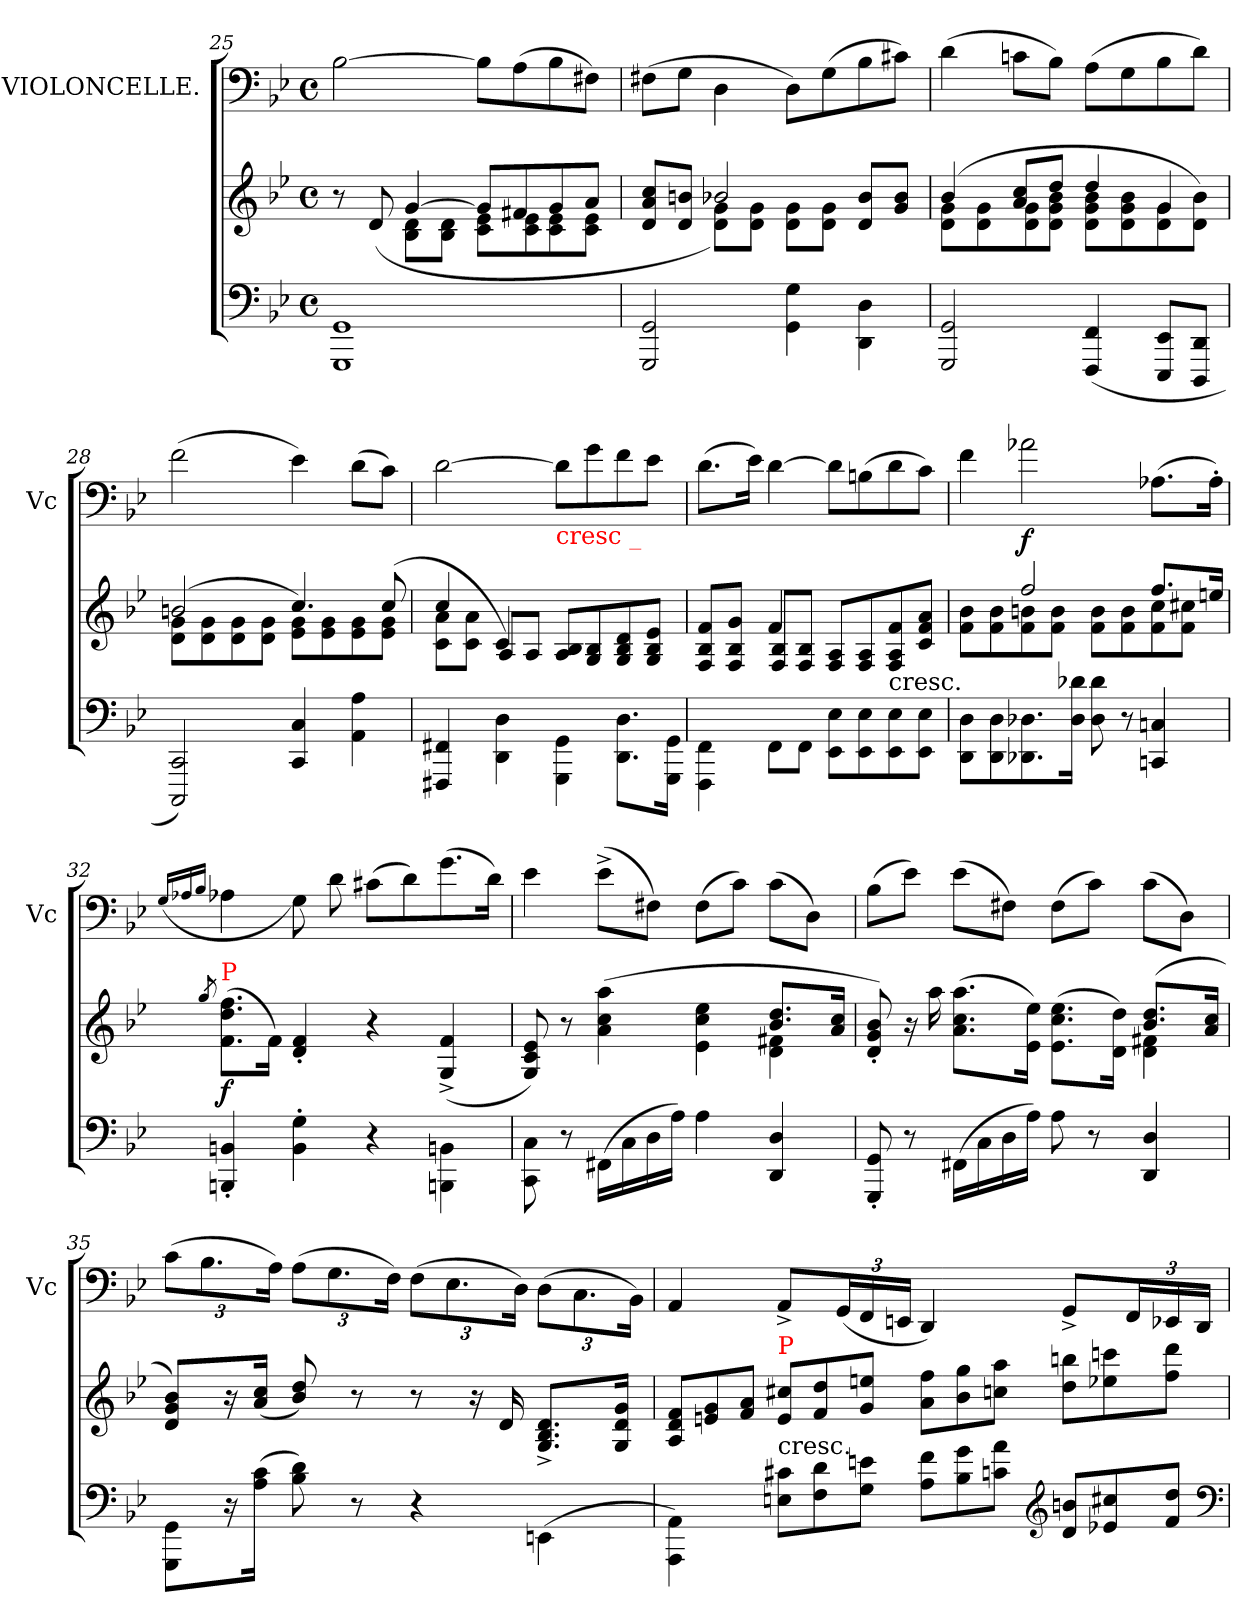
**kern	**kern	**dynam	**kern	**dynam
*part2	*part2	*part2	*part1	*part1
*staff3	*staff2	*staff2/3	*staff1	*staff1
*	*	*	*I"VIOLONCELLE.	*
*	*	*	*I'Vc	*
*clefF4	*clefG2	*	*clefF4	*
*k[b-e-]	*k[b-e-]	*	*k[b-e-]	*
*M4/4	*M4/4	*	*M4/4	*
*met(c)	*met(c)	*	*met(c)	*
=25	=25	=25	=25	=25
*	*^	*	*	*
1GG 1GGG	8r	4ryy	.	[2B-!	.
.	(>8d	.	.	.	.
.	[4g	8d 8B-L	.	.	.
.	.	8d 8B-J	.	.	.
.	8gL]	8e- 8cL	.	8B-!L]	.
.	8f#X	8e- 8c	.	(>8A!\	.
.	8g	8e- 8c	.	8B-!	.
.	8aJ	8e- 8cJ	.	8F#X!J)	.
=26	=26	=26	=26	=26	=26
2GG 2GGG	8cc 8a 8dL	4ryy	.	(>8F#X!\L	.
.	8bn 8dJ	.	.	8G!J	.
.	2b-X	8g 8dL)	.	4D!	.
.	.	8g 8dJ	.	.	.
4G\ 4GG\	.	8g 8dL	.	8D!\L)	.
.	.	8g 8dJ	.	(>8G!	.
4D\ 4DD\	8b- 8dL	4ryy	.	8B-!	.
.	8b- 8gJ	.	.	8c#X!J)	.
=27	=27	=27	=27	=27	=27
2GG 2GGG	(>4b-	8g 8dL	.	(>4d!	.
.	.	8g 8d	.	.	.
.	8a 8ccL	8g 8d	.	8cn!\L	.
.	8ddJ	8b- 8g 8dJ	.	8B-!J)	.
(<4FF 4FFF	4dd	8b- 8g 8dL	.	(>8A!L	.
.	.	8b- 8g 8d	.	8G!\	.
8EE- 8EEE-L	4g	8d 8g	.	8B-!	.
8DD 8DDDJ	.	8b- 8dJ)	.	8d!J)	.
=28	=28	=28	=28	=28	=28
2CC 2CCC)	(>2bn	8g 8dL	.	(>2f!	.
.	.	8g 8d	.	.	.
.	.	8g 8d	.	.	.
.	.	8g 8dJ	.	.	.
4C 4CC	4.cc	8g 8e-L)	.	4e-!)	.
.	.	8g 8e-	.	.	.
4A 4AA	.	8g 8e-	.	(>8d!\L	.
.	(>8cc	8g 8e-J	.	8c!J)	.
=29	=29	=29	=29	=29	=29
4FF#X 4FFF#X	4cc	8a 8cL	.	[2d!	.
.	.	8a 8cJ	.	.	.
4D\ 4DD\	4c	8A/L)	.	.	.
.	.	8A/J	.	.	.
!	!	!	!	!LO:TX:b:color=red:t=cresc _	!
4GG\ 4GGG\	8B-/ 8A/L	2ryy	.	8d!L]	.
.	8B-/ 8G/	.	.	8g!\	.
8.D\ 8.DD\L	8d/ 8B-/ 8G/	.	.	8f!	.
.	8e-/ 8B-/ 8G/J	.	.	8e-!J	.
16GG\ 16GGG\Jk	.	.	.	.	.
=30	=30	=30	=30	=30	=30
4FF\ 4FFF\	8f/ 8B-/ 8F/L	4ryy	.	(>8.d!\L	.
.	8g/ 8B-/ 8F/J	.	.	.	.
.	.	.	.	16e-!Jk)	.
8FFL	4f	8B-/ 8F/L	.	[4d!	.
8FF\J	.	8B-/ 8F/J	.	.	.
8E-\ 8EE-\L	8A/ 8F/L	2ryy	.	8d!L]	.
8E- 8EE-	8A/ 8F/	.	.	(>8Bn!\	.
!	!LO:TX:c:t=cresc.	!	!	!	!
8E-\ 8EE-\	8f/ 8A/ 8F/	.	.	8d!	.
8E- 8EE-J	8a 8f 8cJ	.	.	8c!J)	.
=31	=31	=31	=31	=31	=31
8D\ 8DD\L	4ryy	8b- 8fL	.	4f!	.
8D 8DD	.	8b- 8f	.	.	.
8.D-X 8.DD-X	2ff	8bn 8f	.	2a-X!	f
.	.	8b 8fJ	.	.	.
16d-X 16D-Jk	.	.	.	.	.
8d- 8D-	.	8b 8fL	.	.	.
8r	.	8b 8f	.	.	.
4Cn 4CCn	8.ffL	8cc 8f	.	(>8.A-X!\L	.
.	.	8cc#X 8fJ	.	.	.
.	16eenJk	.	.	16A-'>!Jk)	.
*	*v	*v	*	*	*
=32	=32	=32	=32	=32
.	.	.	(>16qqG!/LL	.
.	.	.	16qqA-X!/	.
.	8qgg/	.	16qqB-!/JJ	.
!	!LO:TX:a:color=red:t=P	!	!	!
4BBn'< 4BBBn'<	(>8.ff\ 8.dd\ 8.f\L	f	4A-!	.
.	16fJk)	.	.	.
4G'> 4BB'>	4f'< 4d'<	.	8G!)	.
.	.	.	8d!	.
4r	4r	.	(>8c#X!\L	.
.	.	.	8d!)	.
4BBn\ 4BBBn\	(>4f^</ 4G^</	.	(>8.g!	.
.	.	.	16d!Jk)	.
=33	=33	=33	=33	=33
*	*^	*	*	*
8C\ 8CC\	8e-/ 8c/ 8G/)	2ryy	.	4e-!	.
8r	8r	.	.	.	.
(>16FF#X\LL	(>4aa\ 4cc\ 4a\	.	.	(>8e-^<!\L	.
16C	.	.	.	.	.
16D	.	.	.	8F#X!J)	.
16AJJ)	.	.	.	.	.
4A	4ee-\ 4cc\ 4e-\	4ryy	.	(>8F#!\L	.
.	.	.	.	8c!J)	.
4D 4DD	8.dd 8.b-L	4f#X 4d	.	(>8c!L	.
.	.	.	.	8D!\J)	.
.	16cc 16aJk	.	.	.	.
=34	=34	=34	=34	=34	=34
8GG'< 8GGG'<	8b-'< 8g'< 8d'<)	2ryy	.	(>8B-!\L	.
8r	16r	.	.	8e-!J)	.
.	16aa	.	.	.	.
(>16FF#X\LL	(>8.aa 8.cc 8.aL	.	.	(>8e-!\L	.
16C	.	.	.	.	.
16D	.	.	.	8F#X!J)	.
16AJJ)	16ee- 16e-Jk)	.	.	.	.
8A	(>8.ee-\ 8.cc\ 8.e-\L	4ryy	.	(>8F#!\L	.
8r	.	.	.	8c!J)	.
.	16dd 16dJk)	.	.	.	.
4D 4DD	(>8.dd 8.b-L	4f#X 4d	.	(>8c!L	.
.	.	.	.	8D!\J)	.
.	16cc 16aJk	.	.	.	.
*	*v	*v	*	*	*
=35	=35	=35	=35	=35
*	*	*	*Xbrackettup	*
8GG\ 8GGG\L	8b- 8g 8dL)	.	(>12c!\L	.
.	.	.	12.B-!	.
16r	16r	.	.	.
(>16c 16AJk	(<16cc 16aJk	.	.	.
.	.	.	24A!Jk)	.
8d 8B-)	8dd/ 8b-/)	.	(>12A!\L	.
.	.	.	12.G!	.
8r	8r	.	.	.
.	.	.	24F!Jk)	.
4r	8r	.	(>12F!\L	.
.	.	.	12.E-!	.
.	16r	.	.	.
.	16d	.	.	.
.	.	.	24D!Jk)	.
(>4EEn\	8.d^</ 8.B-^</ 8.G^</L	.	(>12D!L	.
.	.	.	12.C!\	.
.	16g/ 16d/ 16G/Jk	.	.	.
.	.	.	24BB-!Jk)	.
=36	=36	=36	=36	=36
*	*Xtuplet	*	*	*
4AA\ 4AAA\)	12f/ 12d/ 12A/L	.	4AA!/	.
.	12g 12en	.	.	.
.	12a 12fJ	.	.	.
*Xtuplet	*	*	*	*
!	!LO:TX:c:t=cresc.	!	!	!
!	!LO:TX:a:color=red:t=P	!	!	!
12c#X 12EnL	12cc#X 12eL	.	8AA^<!L	.
12d 12F	12dd 12f	.	.	.
.	.	.	(<24GG!L	.
12en 12GJ	12een 12gJ	.	24FF!	.
.	.	.	24EEn!JJ	.
12f 12AL	12ff 12aL	.	4DD!)	.
12g 12B-	12gg 12b-	.	.	.
12a 12cJ	12aa 12ccJ	.	.	.
*clefG2	*	*	*	*
12bn 12dL	12bbn 12ddL	.	8GG^<!L	.
12cc#X 12e-X	12cccn 12ee-X	.	.	.
.	.	.	24FF!L	.
12dd 12fJ	12ddd 12ffJ	.	24EE-X!	.
.	.	.	24DD!JJ	.
*clefF4	*	*	*	*
=	=	=	=	=
*-	*-	*-	*-	*-
